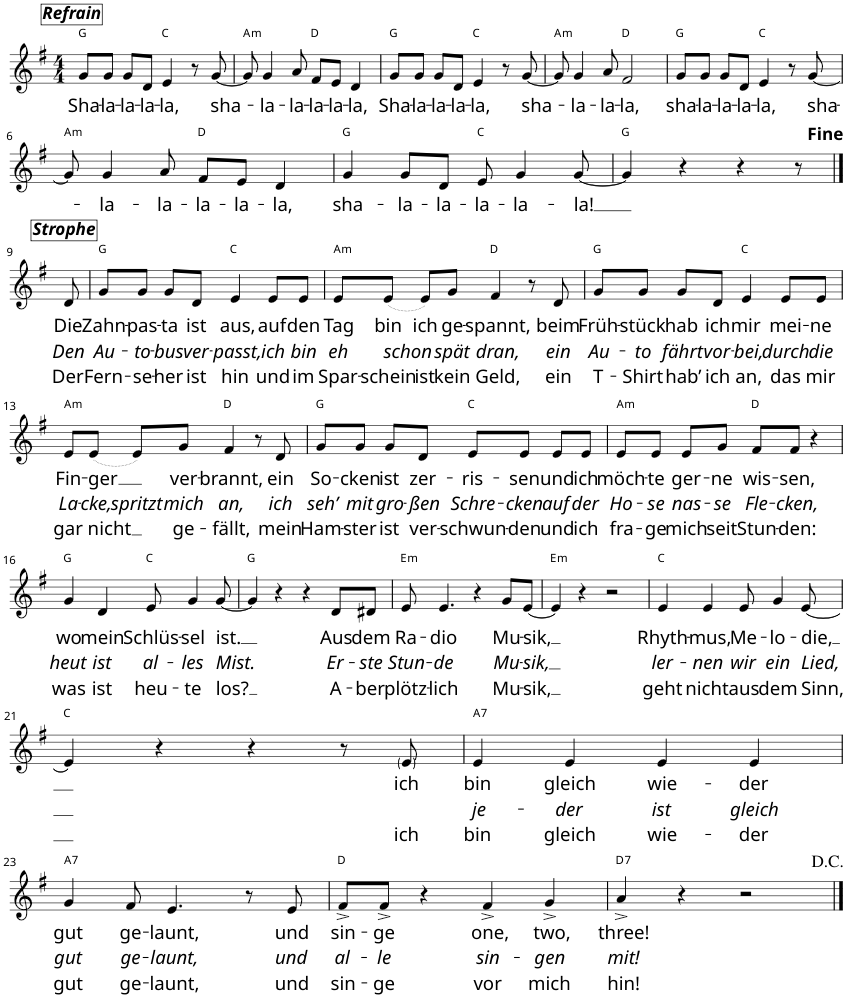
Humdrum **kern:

**kern	**text	**text	**text	**harte
*part1	*part1	*part1	*part1	*part1
*staff1	*staff1	*staff1	*staff1	*
*I"Piano	*	*	*	*
*I'Pno.	*	*	*	*
*clefG2	*	*	*	*
*k[f#]	*	*	*	*
*G:	*	*	*	*
*M4/4	*	*	*	*
=1	=1	=1	=1	=1
!LO:TX:a:Bi:t=Refrain	!	!	!	!
!	!LO:LY:b	!	!	!
8g/L	Sha-	.	.	G:maj
!	!LO:LY:b	!	!	!
8g/J	-la-	.	.	.
!	!LO:LY:b	!	!	!
8g/L	-la-	.	.	.
!	!LO:LY:b	!	!	!
8d/J	-la-	.	.	.
!	!LO:LY:b	!	!	!
4e/	-la,	.	.	C:maj
8r	.	.	.	.
!	!LO:LY:b	!	!	!
[8g/	sha-	.	.	.
=2	=2	=2	=2	=2
!	!	!	!	!LO:H:kt=m
8g/]	.	.	.	A:min
!	!LO:LY:b	!	!	!
4g/	-la-	.	.	.
!	!LO:LY:b	!	!	!
8a/	-la-	.	.	.
!	!LO:LY:b	!	!	!
8f#/L	-la-	.	.	D:maj
!	!LO:LY:b	!	!	!
8e/J	-la-	.	.	.
!	!LO:LY:b	!	!	!
4d/	-la,	.	.	.
=3	=3	=3	=3	=3
!	!LO:LY:b	!	!	!
8g/L	Sha-	.	.	G:maj
!	!LO:LY:b	!	!	!
8g/J	-la-	.	.	.
!	!LO:LY:b	!	!	!
8g/L	-la-	.	.	.
!	!LO:LY:b	!	!	!
8d/J	-la-	.	.	.
!	!LO:LY:b	!	!	!
4e/	-la,	.	.	C:maj
8r	.	.	.	.
!	!LO:LY:b	!	!	!
[8g/	sha-	.	.	.
=4	=4	=4	=4	=4
!	!	!	!	!LO:H:kt=m
8g/]	.	.	.	A:min
!	!LO:LY:b	!	!	!
4g/	-la-	.	.	.
!	!LO:LY:b	!	!	!
8a/	-la-	.	.	.
!	!LO:LY:b	!	!	!
2f#/	-la,	.	.	D:maj
=5	=5	=5	=5	=5
!	!LO:LY:b	!	!	!
8g/L	sha-	.	.	G:maj
!	!LO:LY:b	!	!	!
8g/J	-la-	.	.	.
!	!LO:LY:b	!	!	!
8g/L	-la-	.	.	.
!	!LO:LY:b	!	!	!
8d/J	-la-	.	.	.
!	!LO:LY:b	!	!	!
4e/	-la,	.	.	C:maj
8r	.	.	.	.
!	!LO:LY:b	!	!	!
[8g/	sha-	.	.	.
!!LO:LB:g=z
=6	=6	=6	=6	=6
!	!	!	!	!LO:H:kt=m
8g/]	.	.	.	A:min
!	!LO:LY:b	!	!	!
4g/	-la-	.	.	.
!	!LO:LY:b	!	!	!
8a/	-la-	.	.	.
!	!LO:LY:b	!	!	!
8f#/L	-la-	.	.	D:maj
!	!LO:LY:b	!	!	!
8e/J	-la-	.	.	.
!	!LO:LY:b	!	!	!
4d/	-la,	.	.	.
=7	=7	=7	=7	=7
!	!LO:LY:b	!	!	!
4g/	sha-	.	.	G:maj
!	!LO:LY:b	!	!	!
8g/L	-la-	.	.	.
!	!LO:LY:b	!	!	!
8d/J	-la-	.	.	.
!	!LO:LY:b	!	!	!
8e/	-la-	.	.	C:maj
!	!LO:LY:b	!	!	!
4g/	-la-	.	.	.
!	!LO:LY:b	!	!	!
[8g/	-la!	.	.	.
=8	=8	=8	=8	=8
4g/]	.	.	.	G:maj
4r	.	.	.	.
4r	.	.	.	.
8r	.	.	.	.
!!LO:LB:g=z
==9	==9	==9	==9	==9
!LO:TX:a:Bi:t=Strophe	!	!	!	!
!	!LO:LY:b	!LO:LY:b	!LO:LY:b	!
8d/	Die	Den	Der	.
=10	=10	=10	=10	=10
!	!LO:LY:b	!LO:LY:b	!LO:LY:b	!
8g/L	Zahn-	Au-	Fern-	G:maj
!	!LO:LY:b	!LO:LY:b	!LO:LY:b	!
8g/J	-pas-	-to-	-se-	.
!	!LO:LY:b	!LO:LY:b	!LO:LY:b	!
8g/L	-ta	-bus	-her	.
!	!LO:LY:b	!LO:LY:b	!LO:LY:b	!
8d/J	ist	ver-	ist	.
!	!LO:LY:b	!LO:LY:b	!LO:LY:b	!
4e/	aus,	-passt,	hin	C:maj
!	!LO:LY:b	!LO:LY:b	!LO:LY:b	!
8e/L	auf	ich	und	.
!	!LO:LY:b	!LO:LY:b	!LO:LY:b	!
8e/J	den	bin	im	.
=11	=11	=11	=11	=11
!	!LO:LY:b	!LO:LY:b	!LO:LY:b	!LO:H:kt=m
8e/L	Tag	eh	Spar-	A:min
!	!LO:LY:b	!LO:LY:b	!LO:LY:b	!
(8e/J	bin	schon	-schein	.
!	!LO:LY:b	!	!LO:LY:b	!
8e/L)	ich	.	ist	.
!	!LO:LY:b	!LO:LY:b	!LO:LY:b	!
8g/J	ge-	spät	kein	.
!	!LO:LY:b	!LO:LY:b	!LO:LY:b	!
4f#/	-spannt,	dran,	Geld,	D:maj
8r	.	.	.	.
!	!LO:LY:b	!LO:LY:b	!LO:LY:b	!
8d/	beim	ein	ein	.
=12	=12	=12	=12	=12
!	!LO:LY:b	!LO:LY:b	!LO:LY:b	!
8g/L	Früh-	Au-	T-	G:maj
!	!LO:LY:b	!LO:LY:b	!LO:LY:b	!
8g/J	-stück	-to	-Shirt	.
!	!LO:LY:b	!LO:LY:b	!LO:LY:b	!
8g/L	hab	fährt	hab’	.
!	!LO:LY:b	!LO:LY:b	!LO:LY:b	!
8d/J	ich	vor-	ich	.
!	!LO:LY:b	!LO:LY:b	!LO:LY:b	!
4e/	mir	-bei,	an,	C:maj
!	!LO:LY:b	!LO:LY:b	!LO:LY:b	!
8e/L	mei-	durch	das	.
!	!LO:LY:b	!LO:LY:b	!LO:LY:b	!
8e/J	-ne	die	mir	.
!!LO:LB:g=z
=13	=13	=13	=13	=13
!	!LO:LY:b	!LO:LY:b	!LO:LY:b	!LO:H:kt=m
8e/L	Fin-	La-	gar	A:min
!	!LO:LY:b	!LO:LY:b	!LO:LY:b	!
(8e/J	-ger	-cke,	nicht	.
!	!	!LO:LY:b	!	!
8e/L)	.	spritzt	.	.
!	!LO:LY:b	!LO:LY:b	!LO:LY:b	!
8g/J	ver-	mich	ge-	.
!	!LO:LY:b	!LO:LY:b	!LO:LY:b	!
4f#/	-brannt,	an,	-fällt,	D:maj
8r	.	.	.	.
!	!LO:LY:b	!LO:LY:b	!LO:LY:b	!
8d/	ein	ich	mein	.
=14	=14	=14	=14	=14
!	!LO:LY:b	!LO:LY:b	!LO:LY:b	!
8g/L	So-	seh’	Ham-	G:maj
!	!LO:LY:b	!LO:LY:b	!LO:LY:b	!
8g/J	-cken	mit	-ster	.
!	!LO:LY:b	!LO:LY:b	!LO:LY:b	!
8g/L	ist	gro-	ist	.
!	!LO:LY:b	!LO:LY:b	!LO:LY:b	!
8d/J	zer-	-ßen	ver-	.
!	!LO:LY:b	!LO:LY:b	!LO:LY:b	!
8e/L	-ris-	Schre-	-schwun-	C:maj
!	!LO:LY:b	!LO:LY:b	!LO:LY:b	!
8e/J	-sen	-cken	-den	.
!	!LO:LY:b	!LO:LY:b	!LO:LY:b	!
8e/L	und	auf	und	.
!	!LO:LY:b	!LO:LY:b	!LO:LY:b	!
8e/J	ich	der	ich	.
=15	=15	=15	=15	=15
!	!LO:LY:b	!LO:LY:b	!LO:LY:b	!LO:H:kt=m
8e/L	möch-	Ho-	fra-	A:min
!	!LO:LY:b	!LO:LY:b	!LO:LY:b	!
8e/J	-te	-se	-ge	.
!	!LO:LY:b	!LO:LY:b	!LO:LY:b	!
8e/L	ger-	nas-	mich	.
!	!LO:LY:b	!LO:LY:b	!LO:LY:b	!
8g/J	-ne	-se	seit	.
!	!LO:LY:b	!LO:LY:b	!LO:LY:b	!
8f#/L	wis-	Fle-	Stun-	D:maj
!	!LO:LY:b	!LO:LY:b	!LO:LY:b	!
8f#/J	-sen,	-cken,	-den:	.
4r	.	.	.	.
!!LO:LB:g=z
=16	=16	=16	=16	=16
!	!LO:LY:b	!LO:LY:b	!LO:LY:b	!
4g/	wo	heut	was	G:maj
!	!LO:LY:b	!LO:LY:b	!LO:LY:b	!
4d/	mein	ist	ist	.
!	!LO:LY:b	!LO:LY:b	!LO:LY:b	!
8e/	Schlüs-	al-	heu-	C:maj
!	!LO:LY:b	!LO:LY:b	!LO:LY:b	!
4g/	-sel	-les	-te	.
!	!LO:LY:b	!LO:LY:b	!LO:LY:b	!
[8g/	ist.	Mist.	los?	.
=17	=17	=17	=17	=17
4g/]	.	.	.	G:maj
4r	.	.	.	.
4r	.	.	.	.
!	!LO:LY:b	!LO:LY:b	!LO:LY:b	!
8d/L	Aus	Er-	A-	.
!	!LO:LY:b	!LO:LY:b	!LO:LY:b	!
8d#X/J	dem	-ste	-ber	.
=18	=18	=18	=18	=18
!	!LO:LY:b	!LO:LY:b	!LO:LY:b	!LO:H:kt=m
8e/	Ra-	Stun-	plötz-	E:min
!	!LO:LY:b	!LO:LY:b	!LO:LY:b	!
4.e/	-dio	-de	-lich	.
4r	.	.	.	.
!	!LO:LY:b	!LO:LY:b	!LO:LY:b	!
8g/L	Mu-	Mu-	Mu-	.
!	!LO:LY:b	!LO:LY:b	!LO:LY:b	!
[8e/J	-sik,	-sik,	-sik,	.
=19	=19	=19	=19	=19
!	!	!	!	!LO:H:kt=m
4e/]	.	.	.	E:min
4r	.	.	.	.
2r	.	.	.	.
=20	=20	=20	=20	=20
!	!LO:LY:b	!LO:LY:b	!LO:LY:b	!
4e/	Rhyth-	ler-	geht	C:maj
!	!LO:LY:b	!LO:LY:b	!LO:LY:b	!
4e/	-mus,	-nen	nicht	.
!	!LO:LY:b	!LO:LY:b	!LO:LY:b	!
8e/	Me-	wir	aus	.
!	!LO:LY:b	!LO:LY:b	!LO:LY:b	!
4g/	-lo-	ein	dem	.
!	!LO:LY:b	!LO:LY:b	!LO:LY:b	!
[8e/	-die,	Lied,	Sinn,	.
!!LO:LB:g=z
=21	=21	=21	=21	=21
4e/]	.	.	.	C:maj
4r	.	.	.	.
4r	.	.	.	.
8r	.	.	.	.
!	!LO:LY:b	!	!LO:LY:b	!
8e/	ich	.	ich	.
=22	=22	=22	=22	=22
!	!LO:LY:b	!LO:LY:b	!LO:LY:b	!LO:H:kt=7
4e/	bin	je-	bin	A:7
!	!LO:LY:b	!LO:LY:b	!LO:LY:b	!
4e/	gleich	-der	gleich	.
!	!LO:LY:b	!LO:LY:b	!LO:LY:b	!
4e/	wie-	ist	wie-	.
!	!LO:LY:b	!LO:LY:b	!LO:LY:b	!
4e/	-der	gleich	-der	.
!!LO:LB:g=z
=23	=23	=23	=23	=23
!	!LO:LY:b	!LO:LY:b	!LO:LY:b	!LO:H:kt=7
4g/	gut	gut	gut	A:7
!	!LO:LY:b	!LO:LY:b	!LO:LY:b	!
8f#/	ge-	ge-	ge-	.
!	!LO:LY:b	!LO:LY:b	!LO:LY:b	!
4.e/	-launt,	-launt,	-launt,	.
8r	.	.	.	.
!	!LO:LY:b	!LO:LY:b	!LO:LY:b	!
8e/	und	und	und	.
=24	=24	=24	=24	=24
!	!LO:LY:b	!LO:LY:b	!LO:LY:b	!
8f#^/L	sin-	al-	sin-	D:maj
!	!LO:LY:b	!LO:LY:b	!LO:LY:b	!
8f#^/J	-ge	-le	-ge	.
4r	.	.	.	.
!	!LO:LY:b	!LO:LY:b	!LO:LY:b	!
4f#^/	one,	sin-	vor	.
!	!LO:LY:b	!LO:LY:b	!LO:LY:b	!
4g^/	two,	-gen	mich	.
=25	=25	=25	=25	=25
!	!LO:LY:b	!LO:LY:b	!LO:LY:b	!LO:H:kt=7
4a^/	three!	mit!	hin!	D:7
4r	.	.	.	.
2r	.	.	.	.
==	==	==	==	==
*-	*-	*-	*-	*-
